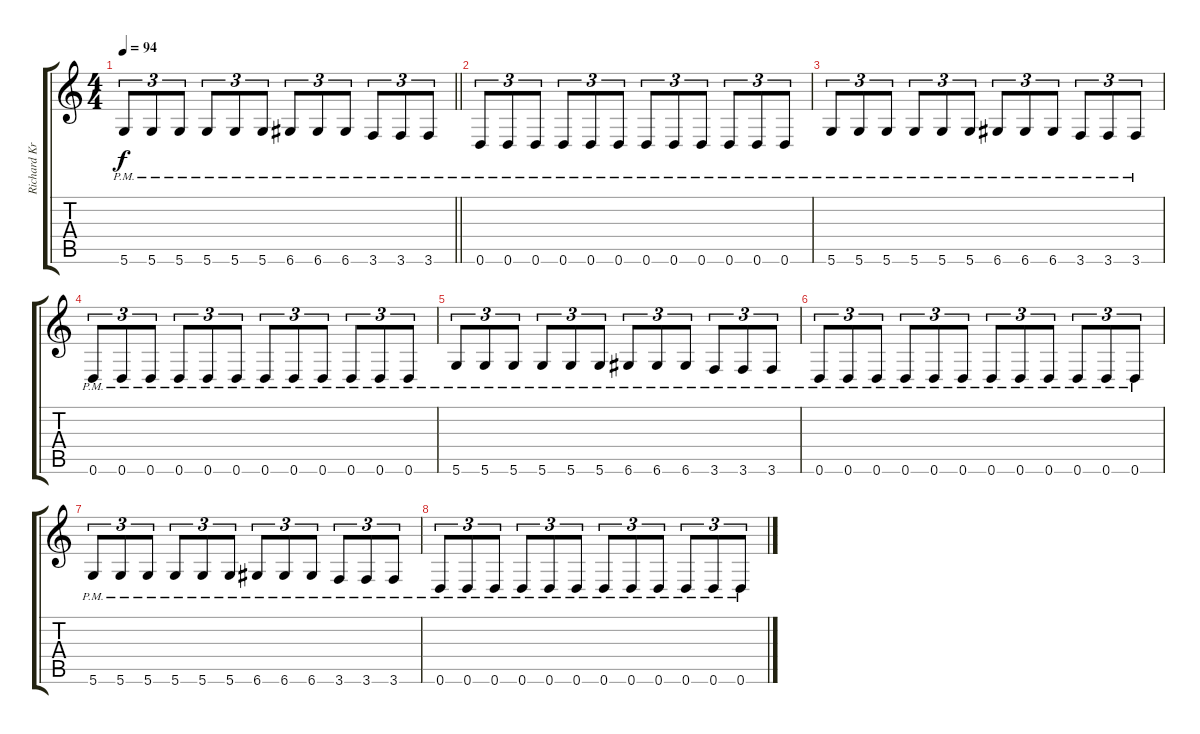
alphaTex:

\track ("Richard Kruspe [Gtr. I]" "Richard Kr") {instrument distortionguitar}
\staff {score tabs}
\tuning (E4 B3 G3 D3 A2 D2) {hide}
\ts (4 4)
\tempo 94
\clef g2
\barLineRight lightlight
\ks c
5.6{pm}.8{tu (3 2) dy f} 5.6{pm}.8{tu (3 2)} 5.6{pm}.8{tu (3 2)} 5.6{pm}.8{tu (3 2)} 5.6{pm}.8{tu (3 2)} 5.6{pm}.8{tu (3 2)} 6.6{pm}.8{tu (3 2)} 6.6{pm}.8{tu (3 2)} 6.6{pm}.8{tu (3 2)} 3.6{pm}.8{tu (3 2)} 3.6{pm}.8{tu (3 2)} 3.6{pm}.8{tu (3 2)} |
\section ("" "")
0.6{pm}.8{tu (3 2)} 0.6{pm}.8{tu (3 2)} 0.6{pm}.8{tu (3 2)} 0.6{pm}.8{tu (3 2)} 0.6{pm}.8{tu (3 2)} 0.6{pm}.8{tu (3 2)} 0.6{pm}.8{tu (3 2)} 0.6{pm}.8{tu (3 2)} 0.6{pm}.8{tu (3 2)} 0.6{pm}.8{tu (3 2)} 0.6{pm}.8{tu (3 2)} 0.6{pm}.8{tu (3 2)} |
5.6{pm}.8{tu (3 2)} 5.6{pm}.8{tu (3 2)} 5.6{pm}.8{tu (3 2)} 5.6{pm}.8{tu (3 2)} 5.6{pm}.8{tu (3 2)} 5.6{pm}.8{tu (3 2)} 6.6{pm}.8{tu (3 2)} 6.6{pm}.8{tu (3 2)} 6.6{pm}.8{tu (3 2)} 3.6{pm}.8{tu (3 2)} 3.6{pm}.8{tu (3 2)} 3.6{pm}.8{tu (3 2)} |
0.6{pm}.8{tu (3 2)} 0.6{pm}.8{tu (3 2)} 0.6{pm}.8{tu (3 2)} 0.6{pm}.8{tu (3 2)} 0.6{pm}.8{tu (3 2)} 0.6{pm}.8{tu (3 2)} 0.6{pm}.8{tu (3 2)} 0.6{pm}.8{tu (3 2)} 0.6{pm}.8{tu (3 2)} 0.6{pm}.8{tu (3 2)} 0.6{pm}.8{tu (3 2)} 0.6{pm}.8{tu (3 2)} |
5.6{pm}.8{tu (3 2)} 5.6{pm}.8{tu (3 2)} 5.6{pm}.8{tu (3 2)} 5.6{pm}.8{tu (3 2)} 5.6{pm}.8{tu (3 2)} 5.6{pm}.8{tu (3 2)} 6.6{pm}.8{tu (3 2)} 6.6{pm}.8{tu (3 2)} 6.6{pm}.8{tu (3 2)} 3.6{pm}.8{tu (3 2)} 3.6{pm}.8{tu (3 2)} 3.6{pm}.8{tu (3 2)} |
0.6{pm}.8{tu (3 2)} 0.6{pm}.8{tu (3 2)} 0.6{pm}.8{tu (3 2)} 0.6{pm}.8{tu (3 2)} 0.6{pm}.8{tu (3 2)} 0.6{pm}.8{tu (3 2)} 0.6{pm}.8{tu (3 2)} 0.6{pm}.8{tu (3 2)} 0.6{pm}.8{tu (3 2)} 0.6{pm}.8{tu (3 2)} 0.6{pm}.8{tu (3 2)} 0.6{pm}.8{tu (3 2)} |
5.6{pm}.8{tu (3 2)} 5.6{pm}.8{tu (3 2)} 5.6{pm}.8{tu (3 2)} 5.6{pm}.8{tu (3 2)} 5.6{pm}.8{tu (3 2)} 5.6{pm}.8{tu (3 2)} 6.6{pm}.8{tu (3 2)} 6.6{pm}.8{tu (3 2)} 6.6{pm}.8{tu (3 2)} 3.6{pm}.8{tu (3 2)} 3.6{pm}.8{tu (3 2)} 3.6{pm}.8{tu (3 2)} |
0.6{pm}.8{tu (3 2)} 0.6{pm}.8{tu (3 2)} 0.6{pm}.8{tu (3 2)} 0.6{pm}.8{tu (3 2)} 0.6{pm}.8{tu (3 2)} 0.6{pm}.8{tu (3 2)} 0.6{pm}.8{tu (3 2)} 0.6{pm}.8{tu (3 2)} 0.6{pm}.8{tu (3 2)} 0.6{pm}.8{tu (3 2)} 0.6{pm}.8{tu (3 2)} 0.6{pm}.8{tu (3 2)}
